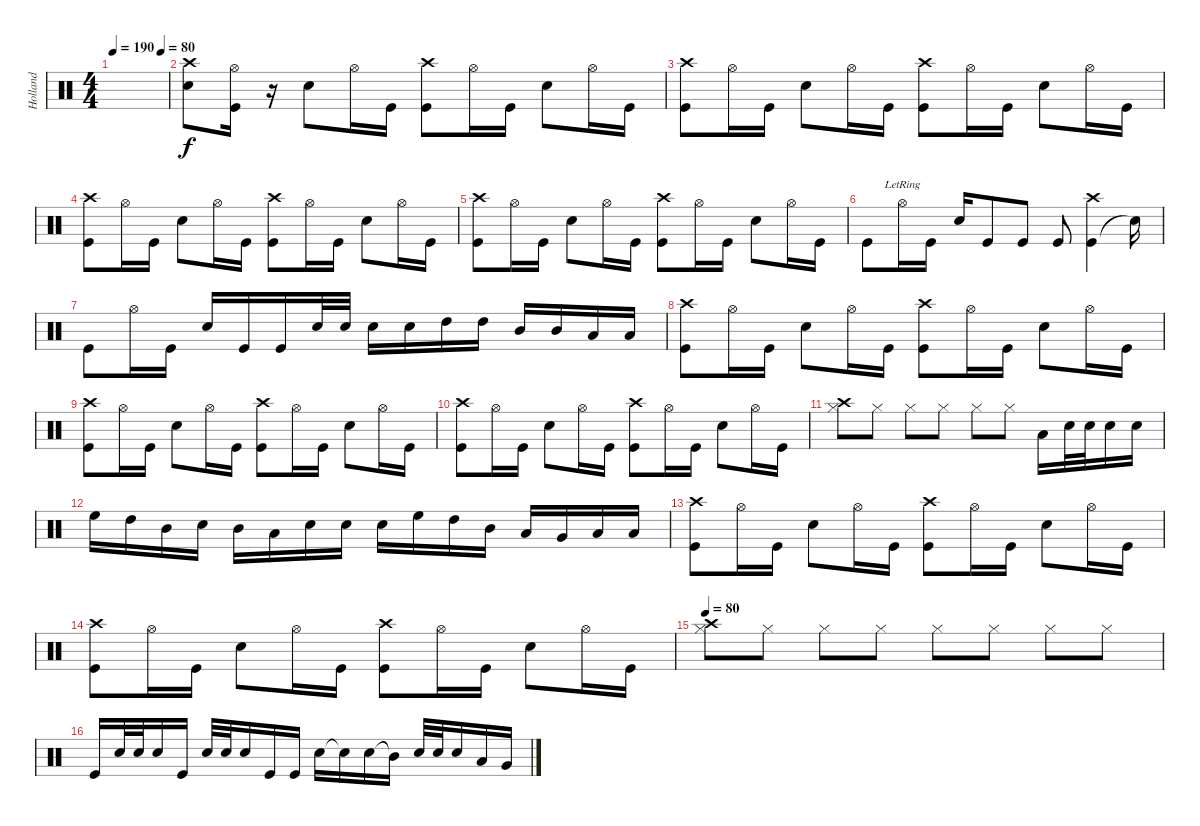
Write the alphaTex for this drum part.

\track ("Holland" "Holland") {instrument percussion}
\staff {score}
\articulation defaults
\ts (4 4)
\tempo 190
\tempo (80 0.875)
\clef neutral
\ks c
|
("Snare (hit) 2" "Crash high (hit)").8 ("Kick (hit)" "Hi-Hat (open)").16 r.16 "Snare (hit) 2".8 "Hi-Hat (open)".16 "Kick (hit)".16 ("Kick (hit)" "Crash high (hit)").8 "Hi-Hat (open)".16 "Kick (hit)".16 "Snare (hit) 2".8 "Hi-Hat (open)".16 "Kick (hit)".16 |
("Kick (hit)" "Crash high (hit)").8 "Hi-Hat (open)".16 "Kick (hit)".16 "Snare (hit) 2".8 "Hi-Hat (open)".16 "Kick (hit)".16 ("Kick (hit)" "Crash high (hit)").8 "Hi-Hat (open)".16 "Kick (hit)".16 "Snare (hit) 2".8 "Hi-Hat (open)".16 "Kick (hit)".16 |
("Kick (hit)" "Crash high (hit)").8 "Hi-Hat (open)".16 "Kick (hit)".16 "Snare (hit) 2".8 "Hi-Hat (open)".16 "Kick (hit)".16 ("Kick (hit)" "Crash high (hit)").8 "Hi-Hat (open)".16 "Kick (hit)".16 "Snare (hit) 2".8 "Hi-Hat (open)".16 "Kick (hit)".16 |
("Kick (hit)" "Crash high (hit)").8 "Hi-Hat (open)".16 "Kick (hit)".16 "Snare (hit) 2".8 "Hi-Hat (open)".16 "Kick (hit)".16 ("Kick (hit)" "Crash high (hit)").8 "Hi-Hat (open)".16 "Kick (hit)".16 "Snare (hit) 2".8 "Hi-Hat (open)".16 "Kick (hit)".16 |
"Kick (hit)".8 "Hi-Hat (open)"{lr}.16 "Kick (hit)".16 "Snare (hit) 2".16 "Kick (hit)".8 "Kick (hit)".8 "Kick (hit)".8 ("Kick (hit)" "Crash high (hit)").4 "Snare (hit)"{t}.16 |
"Kick (hit)".8 "Hi-Hat (open)".16 "Kick (hit)".16 "Snare (hit) 2".16 "Kick (hit)".16 "Kick (hit)".16 "Snare (hit) 2".32 "Snare (hit) 2".32 "Snare (hit) 2".16 "Snare (hit) 2".16 "High Tom (hit)".16 "High Tom (hit)".16 "Mid Tom (hit)".16 "Mid Tom (hit)".16 "Low Tom (hit)".16 "Low Tom (hit)".16 |
("Kick (hit)" "Crash high (hit)").8 "Hi-Hat (open)".16 "Kick (hit)".16 "Snare (hit) 2".8 "Hi-Hat (open)".16 "Kick (hit)".16 ("Kick (hit)" "Crash high (hit)").8 "Hi-Hat (open)".16 "Kick (hit)".16 "Snare (hit) 2".8 "Hi-Hat (open)".16 "Kick (hit)".16 |
("Kick (hit)" "Crash high (hit)").8 "Hi-Hat (open)".16 "Kick (hit)".16 "Snare (hit) 2".8 "Hi-Hat (open)".16 "Kick (hit)".16 ("Kick (hit)" "Crash high (hit)").8 "Hi-Hat (open)".16 "Kick (hit)".16 "Snare (hit) 2".8 "Hi-Hat (open)".16 "Kick (hit)".16 |
("Kick (hit)" "Crash high (hit)").8 "Hi-Hat (open)".16 "Kick (hit)".16 "Snare (hit) 2".8 "Hi-Hat (open)".16 "Kick (hit)".16 ("Kick (hit)" "Crash high (hit)").8 "Hi-Hat (open)".16 "Kick (hit)".16 "Snare (hit) 2".8 "Hi-Hat (open)".16 "Kick (hit)".16 |
("Hi-Hat (closed)" "Crash high (hit)").8 "Hi-Hat (closed)".8 "Hi-Hat (closed)".8 "Hi-Hat (closed)".8 "Hi-Hat (closed)".8 "Hi-Hat (closed)".8 "Low Tom (hit)".16 "Snare (hit) 2".32 "Snare (hit) 2".32 "Snare (hit) 2".16 "Snare (hit) 2".16 |
"High Floor Tom (hit)".16 "High Tom (hit)".16 "Mid Tom (hit)".16 "Snare (hit) 2".16 "Mid Tom (hit)".16 "Low Tom (hit)".16 "Snare (hit) 2".16 "Snare (hit) 2".16 "Snare (hit) 2".16 "High Floor Tom (hit)".16 "High Tom (hit)".16 "Mid Tom (hit)".16 "Low Tom (hit)".16 "Very Low Tom (hit)".16 "Low Floor Tom (hit)".16 "Low Floor Tom (hit)".16 |
("Kick (hit)" "Crash high (hit)").8 "Hi-Hat (open)".16 "Kick (hit)".16 "Snare (hit) 2".8 "Hi-Hat (open)".16 "Kick (hit)".16 ("Kick (hit)" "Crash high (hit)").8 "Hi-Hat (open)".16 "Kick (hit)".16 "Snare (hit) 2".8 "Hi-Hat (open)".16 "Kick (hit)".16 |
("Kick (hit)" "Crash high (hit)").8 "Hi-Hat (open)".16 "Kick (hit)".16 "Snare (hit) 2".8 "Hi-Hat (open)".16 "Kick (hit)".16 ("Kick (hit)" "Crash high (hit)").8 "Hi-Hat (open)".16 "Kick (hit)".16 "Snare (hit) 2".8 "Hi-Hat (open)".16 "Kick (hit)".16 |
\tempo 80
("Hi-Hat (closed)" "Crash high (hit)").8 "Hi-Hat (closed)".8 "Hi-Hat (closed)".8 "Hi-Hat (closed)".8 "Hi-Hat (closed)".8 "Hi-Hat (closed)".8 "Hi-Hat (closed)".8 "Hi-Hat (closed)".8 |
"Kick (hit)".16 "Snare (hit) 2".32 "Snare (hit) 2".32 "Snare (hit) 2".16 "Kick (hit)".16 "Snare (hit) 2".32 "Snare (hit) 2".32 "Snare (hit) 2".16 "Kick (hit)".16 "Kick (hit)".16 "Snare (hit) 2".16 "Snare (hit) 2"{t}.16 "Snare (hit) 2".16 "Mid Tom (hit)"{t}.16 "Snare (hit) 2".32 "Snare (hit) 2".32 "Snare (hit) 2".16 "Low Tom (hit)".16 "Very Low Tom (hit)".16
